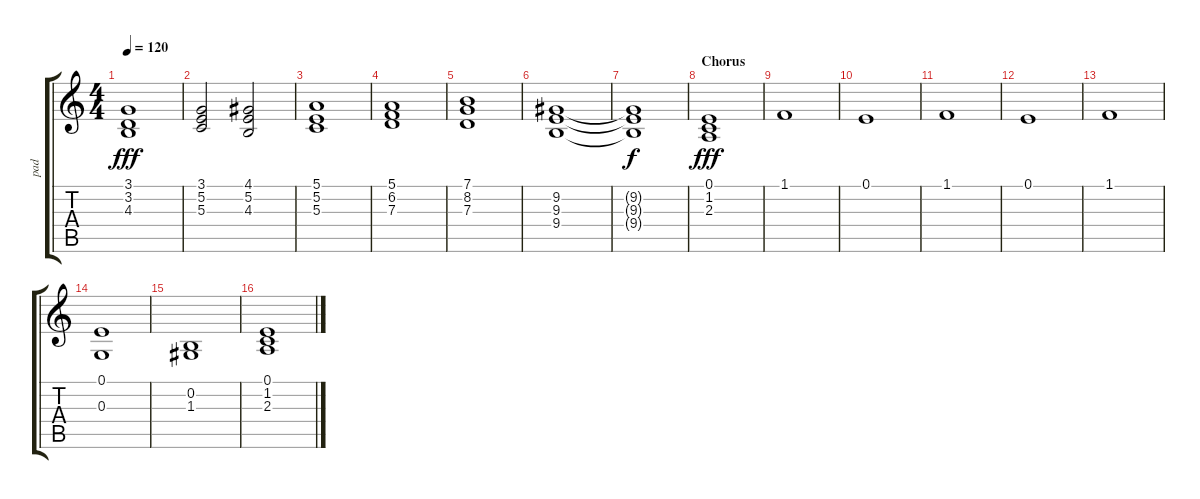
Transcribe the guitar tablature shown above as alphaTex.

\track ("pad" "pad") {instrument pad2warm}
\staff {score tabs}
\tuning (E4 B3 G3 D3 A2 E2) {hide}
\ts (4 4)
\tempo 120
\clef g2
\ks c
(3.1 3.2 4.3).1{dy fff} |
(3.1 5.2 5.3).2 (4.1 5.2 4.3).2 |
(5.1 5.2 5.3).1 |
(5.1 6.2 7.3).1 |
(7.1 8.2 7.3).1 |
(9.2 9.3 9.4).1 |
(9.2{t} 9.3{t} 9.4{t}).1{dy f} |
\section ("" "Chorus")
(0.1 1.2 2.3).1{dy fff} |
1.1.1 |
0.1.1 |
1.1.1 |
0.1.1 |
1.1.1 |
(0.1 0.3).1 |
(0.2 1.3).1 |
(0.1 1.2 2.3).1
